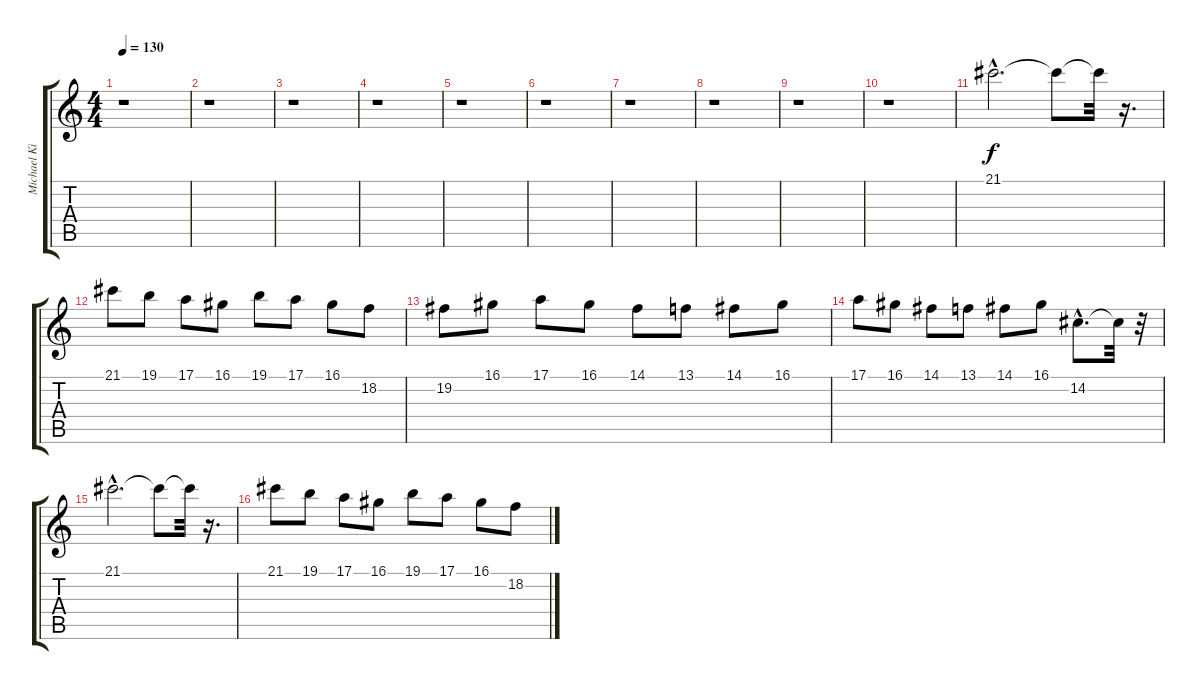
\track ("Michael Kiske" "Michael Ki") {instrument pad4choir}
\staff {score tabs}
\tuning (E4 B3 G3 D3 A2 E2) {hide}
\ts (4 4)
\tempo 130
\clef g2
\ks c
r.1{dy f} |
r.1 |
r.1 |
r.1 |
r.1 |
r.1 |
r.1 |
r.1 |
r.1 |
r.1 |
21.1{hac}.2{d} 21.1{t}.8 21.1{t}.32 r.16{d} |
21.1.8 19.1.8 17.1.8 16.1.8 19.1.8 17.1.8 16.1.8 18.2.8 |
19.2.8 16.1.8 17.1.8 16.1.8 14.1.8 13.1.8 14.1.8 16.1.8 |
17.1.8 16.1.8 14.1.8 13.1.8 14.1.8 16.1.8 14.2{hac}.8{d} 14.2{t}.32 r.32 |
21.1{hac}.2{d} 21.1{t}.8 21.1{t}.32 r.16{d} |
21.1.8 19.1.8 17.1.8 16.1.8 19.1.8 17.1.8 16.1.8 18.2.8
